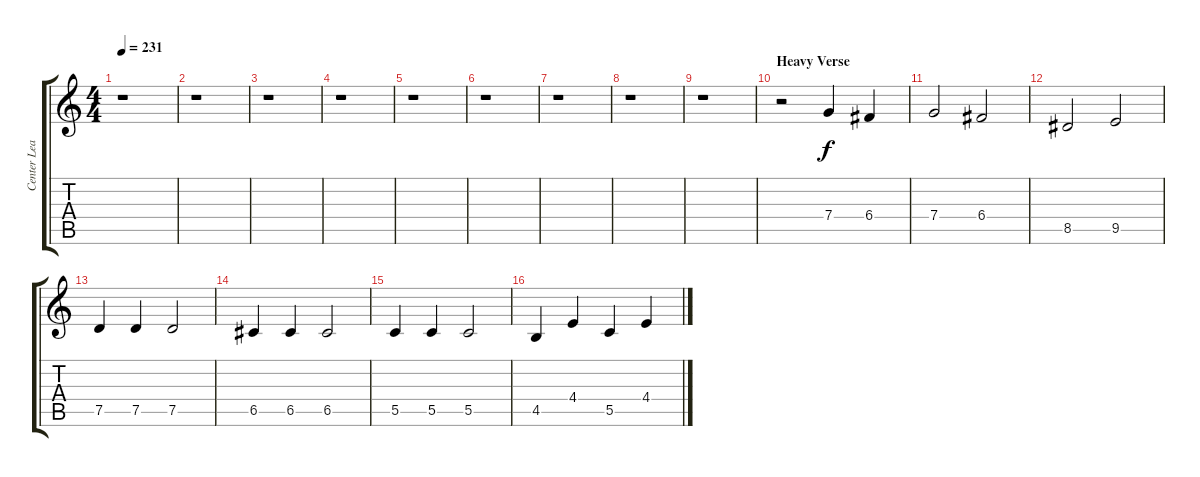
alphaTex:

\track ("Center Lead 1" "Center Lea") {instrument overdrivenguitar}
\staff {score tabs}
\tuning (D4 A3 F3 C3 G2 C2) {hide}
\ts (4 4)
\tempo 231
\clef g2
\ks aminor
r.1{dy f} |
r.1 |
r.1 |
r.1 |
r.1 |
r.1 |
r.1 |
r.1 |
r.1 |
\section ("" "Heavy Verse")
r.2 7.4.4 6.4.4 |
7.4.2 6.4.2 |
8.5.2 9.5.2 |
7.5.4 7.5.4 7.5.2 |
6.5.4 6.5.4 6.5.2 |
5.5.4 5.5.4 5.5.2 |
4.5.4 4.4.4 5.5.4 4.4.4
